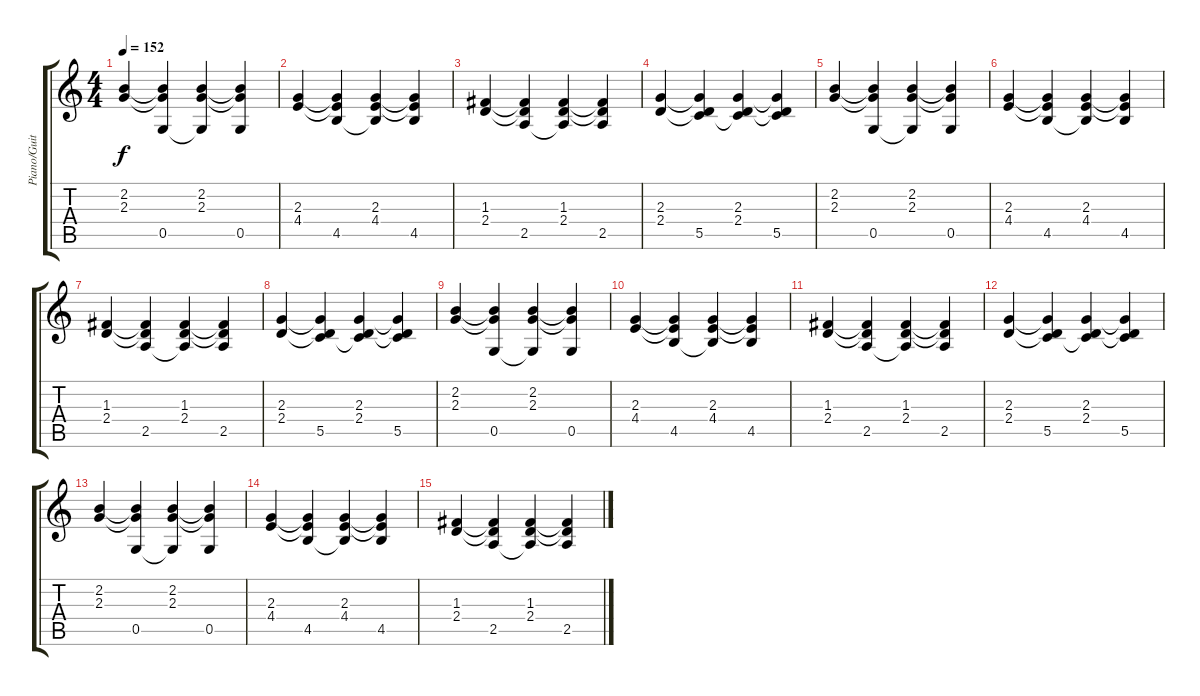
\track ("Piano/Guitar 2" "Piano/Guit") {instrument distortionguitar}
\staff {score tabs}
\tuning (D4 A3 F3 C3 G2 C2) {hide}
\ts (4 4)
\tempo 152
\clef g2
\ks c
(2.2 2.3).4{dy f} (2.2{t} 2.3{t} 0.5).4 (2.2 2.3 0.5{t}).4 (2.2{t} 2.3{t} 0.5).4 |
(2.3 4.4).4 (2.3{t} 4.4{t} 4.5).4 (2.3 4.4 4.5{t}).4 (2.3{t} 4.4{t} 4.5).4 |
(1.3 2.4).4 (1.3{t} 2.4{t} 2.5).4 (1.3 2.4 2.5{t}).4 (1.3{t} 2.4{t} 2.5).4 |
(2.3 2.4).4 (2.3{t} 2.4{t} 5.5).4 (2.3 2.4 5.5{t}).4 (2.3{t} 2.4{t} 5.5).4 |
(2.2 2.3).4 (2.2{t} 2.3{t} 0.5).4 (2.2 2.3 0.5{t}).4 (2.2{t} 2.3{t} 0.5).4 |
(2.3 4.4).4 (2.3{t} 4.4{t} 4.5).4 (2.3 4.4 4.5{t}).4 (2.3{t} 4.4{t} 4.5).4 |
(1.3 2.4).4 (1.3{t} 2.4{t} 2.5).4 (1.3 2.4 2.5{t}).4 (1.3{t} 2.4{t} 2.5).4 |
(2.3 2.4).4{volume 4} (2.3{t} 2.4{t} 5.5).4 (2.3 2.4 5.5{t}).4 (2.3{t} 2.4{t} 5.5).4 |
(2.2 2.3).4 (2.2{t} 2.3{t} 0.5).4 (2.2 2.3 0.5{t}).4 (2.2{t} 2.3{t} 0.5).4 |
(2.3 4.4).4 (2.3{t} 4.4{t} 4.5).4 (2.3 4.4 4.5{t}).4 (2.3{t} 4.4{t} 4.5).4 |
(1.3 2.4).4 (1.3{t} 2.4{t} 2.5).4 (1.3 2.4 2.5{t}).4 (1.3{t} 2.4{t} 2.5).4 |
(2.3 2.4).4{volume 0} (2.3{t} 2.4{t} 5.5).4 (2.3 2.4 5.5{t}).4 (2.3{t} 2.4{t} 5.5).4 |
(2.2 2.3).4 (2.2{t} 2.3{t} 0.5).4 (2.2 2.3 0.5{t}).4 (2.2{t} 2.3{t} 0.5).4 |
(2.3 4.4).4 (2.3{t} 4.4{t} 4.5).4 (2.3 4.4 4.5{t}).4 (2.3{t} 4.4{t} 4.5).4 |
(1.3 2.4).4 (1.3{t} 2.4{t} 2.5).4 (1.3 2.4 2.5{t}).4 (1.3{t} 2.4{t} 2.5).4
